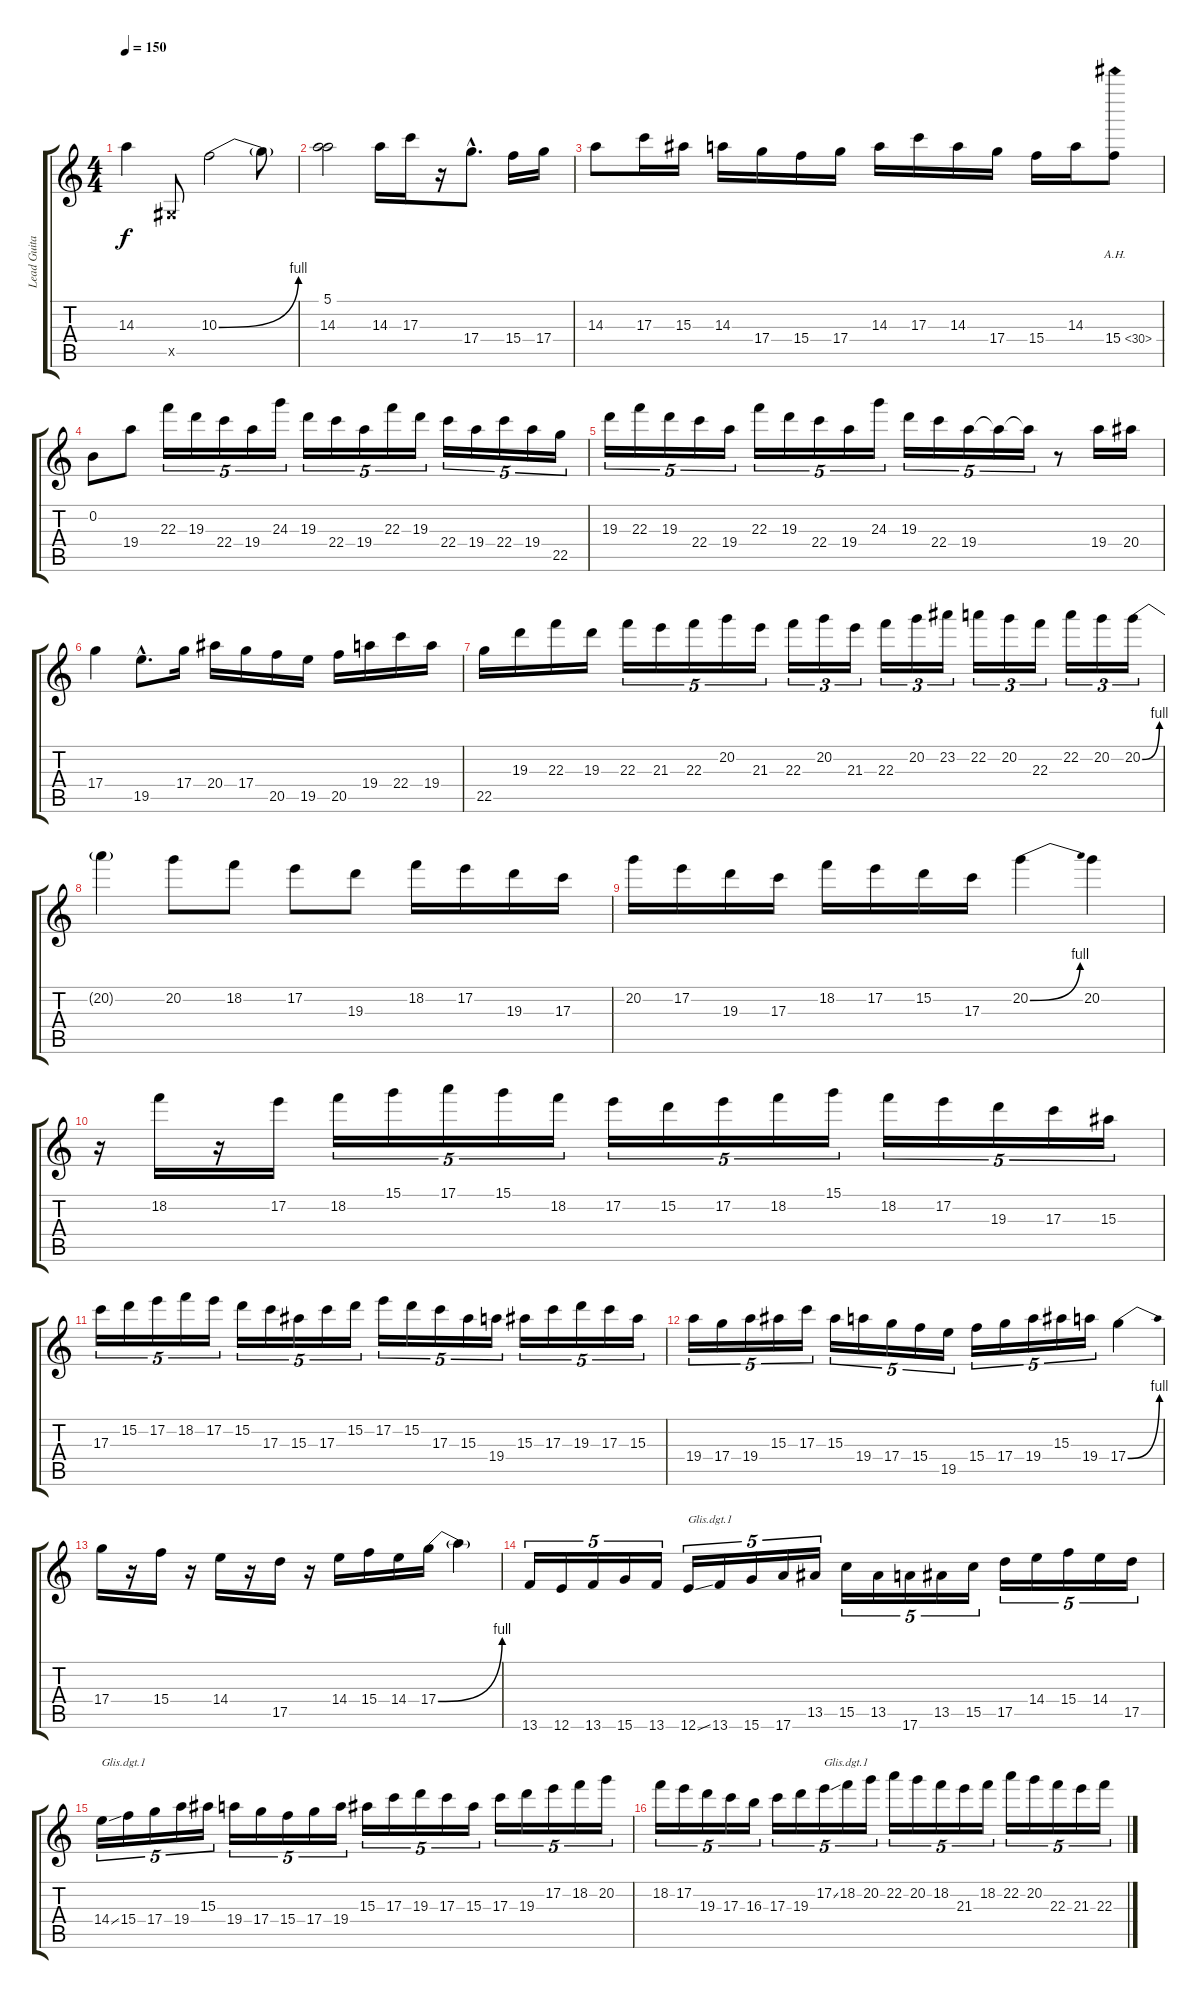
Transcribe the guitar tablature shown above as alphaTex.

\track ("Lead Guitar (P.Rondat)" "Lead Guita") {instrument overdrivenguitar}
\staff {score tabs}
\tuning (E4 B3 G3 D3 A2 E2) {hide}
\ts (4 4)
\tempo 150
\clef g2
\ks c
14.3{t}.4{dy f} -1.5{x}.8 10.3{be (bend 0 0 60 4)}.2 10.3{t}.8 |
(5.1 14.3).2 14.3.16 17.3.16 r.16 17.4{hac}.8{d} 15.4.16 17.4.16 |
14.3.8 17.3.16 15.3.16 14.3.16 17.4.16 15.4.16 17.4.16 14.3.16 17.3.16 14.3.16 17.4.16 15.4.16 14.3.16 15.4{ah 15}.8 |
0.2.8 19.4.8 22.3.16{tu (5 4)} 19.3.16{tu (5 4)} 22.4.16{tu (5 4)} 19.4.16{tu (5 4)} 24.3.16{tu (5 4)} 19.3.16{tu (5 4)} 22.4.16{tu (5 4)} 19.4.16{tu (5 4)} 22.3.16{tu (5 4)} 19.3.16{tu (5 4)} 22.4.16{tu (5 4)} 19.4.16{tu (5 4)} 22.4.16{tu (5 4)} 19.4.16{tu (5 4)} 22.5.16{tu (5 4)} |
19.3.16{tu (5 4)} 22.3.16{tu (5 4)} 19.3.16{tu (5 4)} 22.4.16{tu (5 4)} 19.4.16{tu (5 4)} 22.3.16{tu (5 4)} 19.3.16{tu (5 4)} 22.4.16{tu (5 4)} 19.4.16{tu (5 4)} 24.3.16{tu (5 4)} 19.3.16{tu (5 4)} 22.4.16{tu (5 4)} 19.4.16{tu (5 4)} 19.4{t}.16{tu (5 4)} 19.4{t}.16{tu (5 4)} r.8 19.4.16 20.4.16 |
17.4.4 19.5{hac}.8{d} 17.4.16 20.4.16 17.4.16 20.5.16 19.5.16 20.5.16 19.4.16 22.4.16 19.4.16 |
22.5.16 19.3.16 22.3.16 19.3.16 22.3.16{tu (5 4)} 21.3.16{tu (5 4)} 22.3.16{tu (5 4)} 20.2.16{tu (5 4)} 21.3.16{tu (5 4)} 22.3.16{tu (3 2)} 20.2.16{tu (3 2)} 21.3.16{tu (3 2)} 22.3.16{tu (3 2)} 20.2.16{tu (3 2)} 23.2.16{tu (3 2)} 22.2.16{tu (3 2)} 20.2.16{tu (3 2)} 22.3.16{tu (3 2)} 22.2.16{tu (3 2)} 20.2.16{tu (3 2)} 20.2{be (bend 0 0 60 4)}.16{tu (3 2)} |
20.2{t}.4 20.2.8 18.2.8 17.2.8 19.3.8 18.2.16 17.2.16 19.3.16 17.3.16 |
20.2.16 17.2.16 19.3.16 17.3.16 18.2.16 17.2.16 15.2.16 17.3.16 20.2{be (bend 0 0 60 4)}.4 20.2.4 |
r.16 18.2.16 r.16 17.2.16 18.2.16{tu (5 4)} 15.1.16{tu (5 4)} 17.1.16{tu (5 4)} 15.1.16{tu (5 4)} 18.2.16{tu (5 4)} 17.2.16{tu (5 4)} 15.2.16{tu (5 4)} 17.2.16{tu (5 4)} 18.2.16{tu (5 4)} 15.1.16{tu (5 4)} 18.2.16{tu (5 4)} 17.2.16{tu (5 4)} 19.3.16{tu (5 4)} 17.3.16{tu (5 4)} 15.3.16{tu (5 4)} |
17.3.16{tu (5 4)} 15.2.16{tu (5 4)} 17.2.16{tu (5 4)} 18.2.16{tu (5 4)} 17.2.16{tu (5 4)} 15.2.16{tu (5 4)} 17.3.16{tu (5 4)} 15.3.16{tu (5 4)} 17.3.16{tu (5 4)} 15.2.16{tu (5 4)} 17.2.16{tu (5 4)} 15.2.16{tu (5 4)} 17.3.16{tu (5 4)} 15.3.16{tu (5 4)} 19.4.16{tu (5 4)} 15.3.16{tu (5 4)} 17.3.16{tu (5 4)} 19.3.16{tu (5 4)} 17.3.16{tu (5 4)} 15.3.16{tu (5 4)} |
19.4.16{tu (5 4)} 17.4.16{tu (5 4)} 19.4.16{tu (5 4)} 15.3.16{tu (5 4)} 17.3.16{tu (5 4)} 15.3.16{tu (5 4)} 19.4.16{tu (5 4)} 17.4.16{tu (5 4)} 15.4.16{tu (5 4)} 19.5.16{tu (5 4)} 15.4.16{tu (5 4)} 17.4.16{tu (5 4)} 19.4.16{tu (5 4)} 15.3.16{tu (5 4)} 19.4.16{tu (5 4)} 17.4{be (bend 0 0 60 4)}.4 |
17.4.16 r.16 15.4.16 r.16 14.4.16 r.16 17.5.16 r.16 14.4.16 15.4.16 14.4.16 17.4{be (bend 0 0 60 4)}.16 17.4{t}.4 |
13.6.16{tu (5 4)} 12.6.16{tu (5 4)} 13.6.16{tu (5 4)} 15.6.16{tu (5 4)} 13.6.16{tu (5 4)} 12.6{ss}.16{tu (5 4) txt "Glis.dgt.1"} 13.6.16{tu (5 4)} 15.6.16{tu (5 4)} 17.6.16{tu (5 4)} 13.5.16{tu (5 4)} 15.5.16{tu (5 4)} 13.5.16{tu (5 4)} 17.6.16{tu (5 4)} 13.5.16{tu (5 4)} 15.5.16{tu (5 4)} 17.5.16{tu (5 4)} 14.4.16{tu (5 4)} 15.4.16{tu (5 4)} 14.4.16{tu (5 4)} 17.5.16{tu (5 4)} |
14.4{ss}.16{tu (5 4) txt "Glis.dgt.1"} 15.4.16{tu (5 4)} 17.4.16{tu (5 4)} 19.4.16{tu (5 4)} 15.3.16{tu (5 4)} 19.4.16{tu (5 4)} 17.4.16{tu (5 4)} 15.4.16{tu (5 4)} 17.4.16{tu (5 4)} 19.4.16{tu (5 4)} 15.3.16{tu (5 4)} 17.3.16{tu (5 4)} 19.3.16{tu (5 4)} 17.3.16{tu (5 4)} 15.3.16{tu (5 4)} 17.3.16{tu (5 4)} 19.3.16{tu (5 4)} 17.2.16{tu (5 4)} 18.2.16{tu (5 4)} 20.2.16{tu (5 4)} |
18.2.16{tu (5 4)} 17.2.16{tu (5 4)} 19.3.16{tu (5 4)} 17.3.16{tu (5 4)} 16.3.16{tu (5 4)} 17.3.16{tu (5 4)} 19.3.16{tu (5 4)} 17.2{ss}.16{tu (5 4) txt "Glis.dgt.1"} 18.2.16{tu (5 4)} 20.2.16{tu (5 4)} 22.2.16{tu (5 4)} 20.2.16{tu (5 4)} 18.2.16{tu (5 4)} 21.3.16{tu (5 4)} 18.2.16{tu (5 4)} 22.2.16{tu (5 4)} 20.2.16{tu (5 4)} 22.3.16{tu (5 4)} 21.3.16{tu (5 4)} 22.3.16{tu (5 4)}
